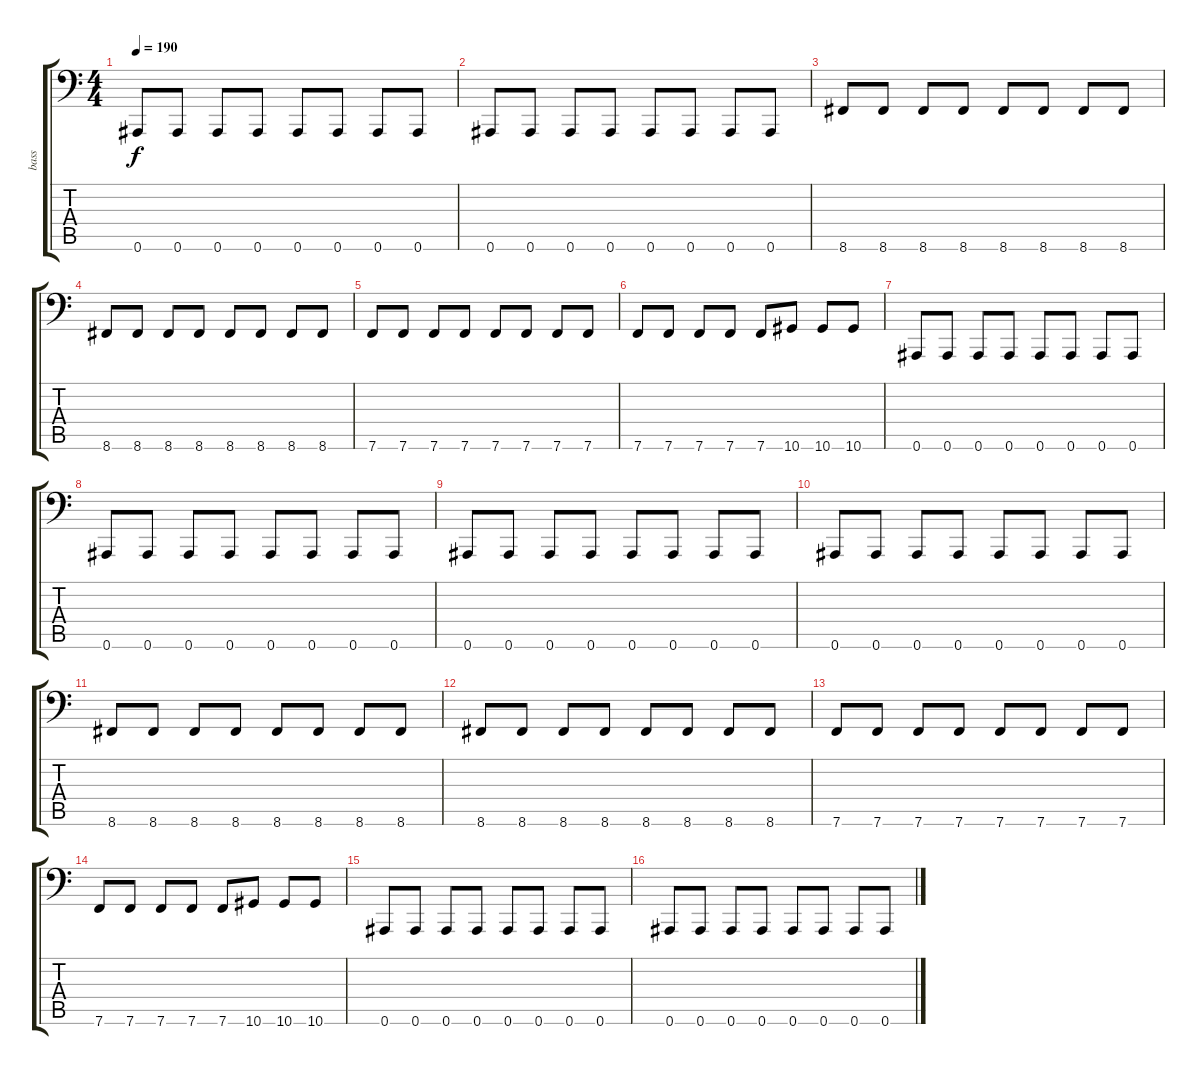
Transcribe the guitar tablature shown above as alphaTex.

\track ("bass" "bass") {instrument electricbassfinger}
\staff {score tabs}
\tuning (C3 G2 Eb2 Bb1 F1 Bb0) {hide}
\ts (4 4)
\tempo 190
\clef f4
\ks c
0.6.8{dy f} 0.6.8 0.6.8 0.6.8 0.6.8 0.6.8 0.6.8 0.6.8 |
0.6.8 0.6.8 0.6.8 0.6.8 0.6.8 0.6.8 0.6.8 0.6.8 |
8.6.8 8.6.8 8.6.8 8.6.8 8.6.8 8.6.8 8.6.8 8.6.8 |
8.6.8 8.6.8 8.6.8 8.6.8 8.6.8 8.6.8 8.6.8 8.6.8 |
7.6.8 7.6.8 7.6.8 7.6.8 7.6.8 7.6.8 7.6.8 7.6.8 |
7.6.8 7.6.8 7.6.8 7.6.8 7.6.8 10.6.8 10.6.8 10.6.8 |
0.6.8 0.6.8 0.6.8 0.6.8 0.6.8 0.6.8 0.6.8 0.6.8 |
0.6.8 0.6.8 0.6.8 0.6.8 0.6.8 0.6.8 0.6.8 0.6.8 |
0.6.8 0.6.8 0.6.8 0.6.8 0.6.8 0.6.8 0.6.8 0.6.8 |
0.6.8 0.6.8 0.6.8 0.6.8 0.6.8 0.6.8 0.6.8 0.6.8 |
8.6.8 8.6.8 8.6.8 8.6.8 8.6.8 8.6.8 8.6.8 8.6.8 |
8.6.8 8.6.8 8.6.8 8.6.8 8.6.8 8.6.8 8.6.8 8.6.8 |
7.6.8 7.6.8 7.6.8 7.6.8 7.6.8 7.6.8 7.6.8 7.6.8 |
7.6.8 7.6.8 7.6.8 7.6.8 7.6.8 10.6.8 10.6.8 10.6.8 |
0.6.8 0.6.8 0.6.8 0.6.8 0.6.8 0.6.8 0.6.8 0.6.8 |
0.6.8 0.6.8 0.6.8 0.6.8 0.6.8 0.6.8 0.6.8 0.6.8
